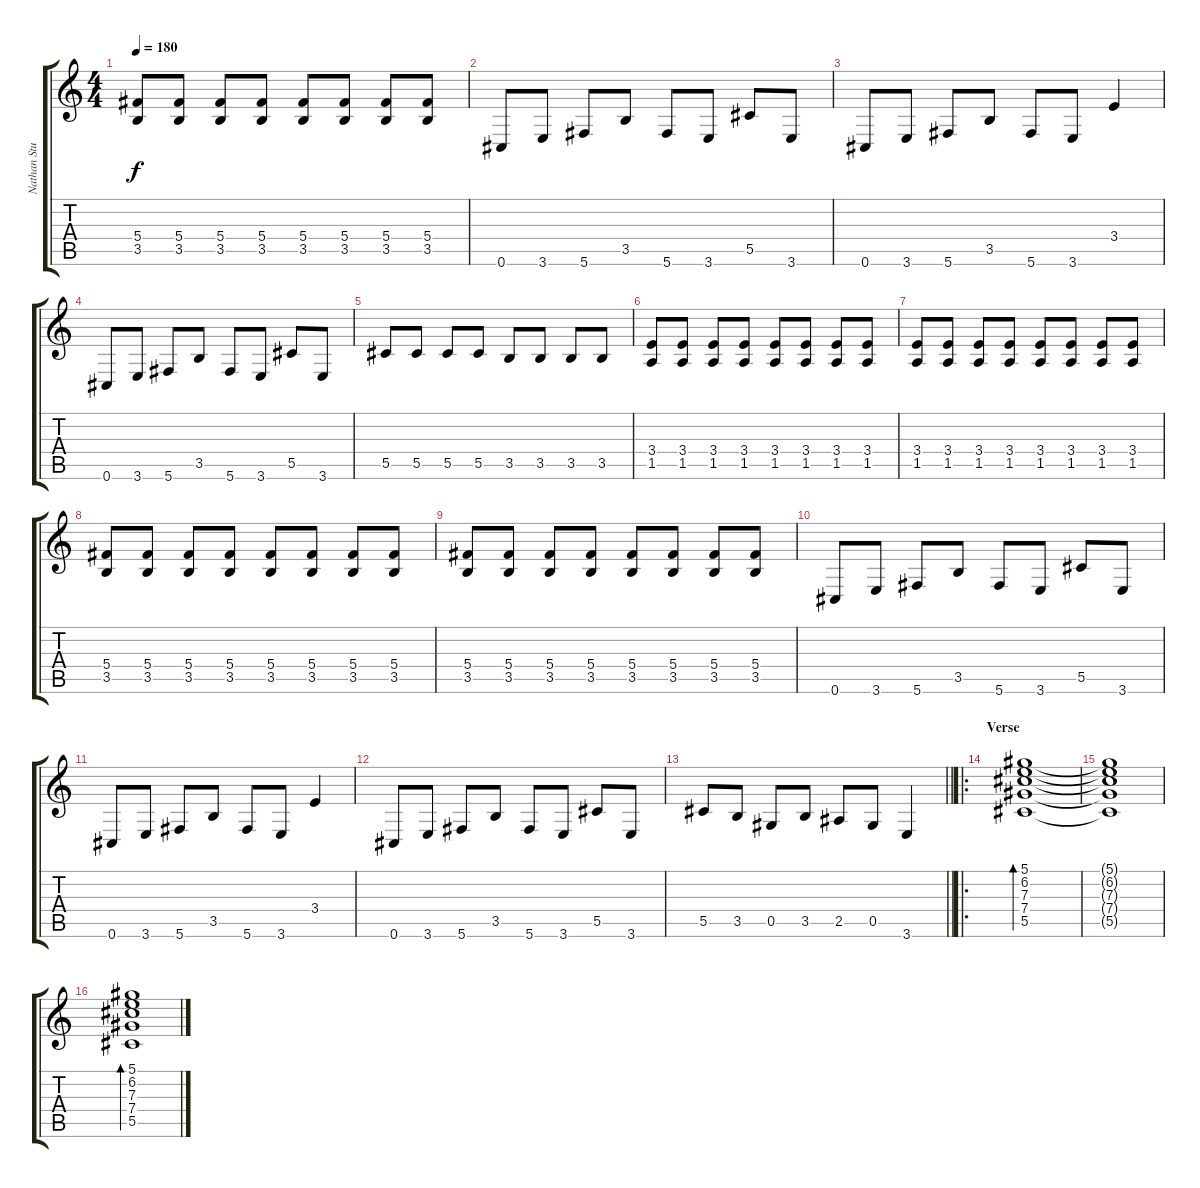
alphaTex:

\track ("Nathan Studio Guitar" "Nathan Stu") {instrument distortionguitar}
\staff {score tabs}
\tuning (Eb4 Bb3 Gb3 Db3 Ab2 Db2) {hide}
\ts (4 4)
\tempo 180
\clef g2
\ks c
(5.4 3.5).8{dy f} (5.4 3.5).8 (5.4 3.5).8 (5.4 3.5).8 (5.4 3.5).8 (5.4 3.5).8 (5.4 3.5).8 (5.4 3.5).8 |
0.6.8 3.6.8 5.6.8 3.5.8 5.6.8 3.6.8 5.5.8 3.6.8 |
0.6.8 3.6.8 5.6.8 3.5.8 5.6.8 3.6.8 3.4.4 |
0.6.8 3.6.8 5.6.8 3.5.8 5.6.8 3.6.8 5.5.8 3.6.8 |
5.5.8 5.5.8 5.5.8 5.5.8 3.5.8 3.5.8 3.5.8 3.5.8 |
(3.4 1.5).8 (3.4 1.5).8 (3.4 1.5).8 (3.4 1.5).8 (3.4 1.5).8 (3.4 1.5).8 (3.4 1.5).8 (3.4 1.5).8 |
(3.4 1.5).8 (3.4 1.5).8 (3.4 1.5).8 (3.4 1.5).8 (3.4 1.5).8 (3.4 1.5).8 (3.4 1.5).8 (3.4 1.5).8 |
(5.4 3.5).8 (5.4 3.5).8 (5.4 3.5).8 (5.4 3.5).8 (5.4 3.5).8 (5.4 3.5).8 (5.4 3.5).8 (5.4 3.5).8 |
(5.4 3.5).8 (5.4 3.5).8 (5.4 3.5).8 (5.4 3.5).8 (5.4 3.5).8 (5.4 3.5).8 (5.4 3.5).8 (5.4 3.5).8 |
0.6.8 3.6.8 5.6.8 3.5.8 5.6.8 3.6.8 5.5.8 3.6.8 |
0.6.8 3.6.8 5.6.8 3.5.8 5.6.8 3.6.8 3.4.4 |
0.6.8 3.6.8 5.6.8 3.5.8 5.6.8 3.6.8 5.5.8 3.6.8 |
\barLineRight lightlight
5.5.8 3.5.8 0.5.8 3.5.8 2.5.8 0.5.8 3.6.4 |
\ro
\section ("" "Verse")
(5.1 6.2 7.3 7.4 5.5).1{bd 240 instrument electricguitarclean} |
(5.1{t} 6.2{t} 7.3{t} 7.4{t} 5.5{t}).1 |
(5.1 6.2 7.3 7.4 5.5).1{bd 240}
